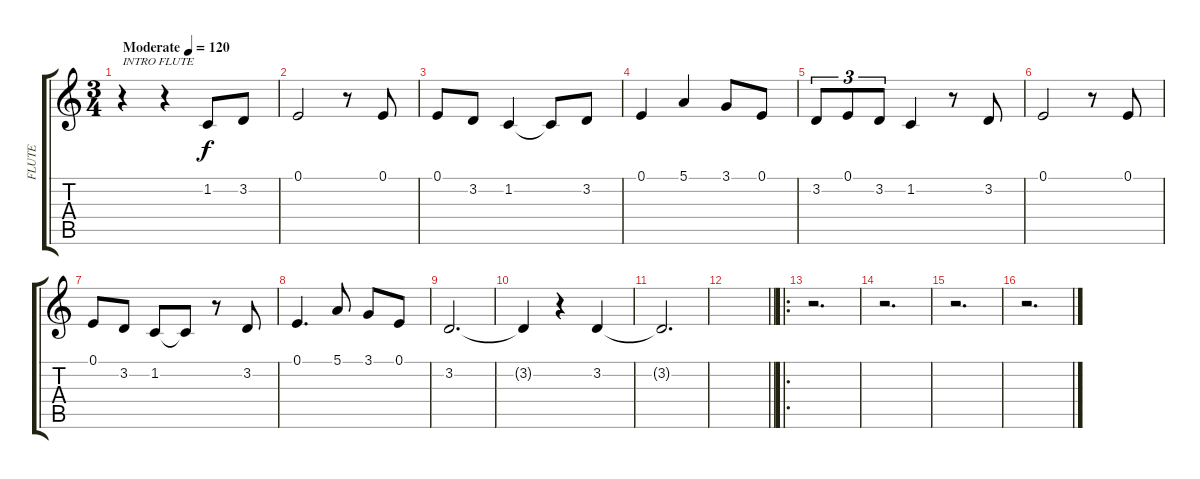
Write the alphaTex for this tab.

\track ("FLUTE" "FLUTE") {instrument piccolo}
\staff {score tabs}
\tuning (E4 B3 G3 D3 A2 E2) {hide}
\ts (3 4)
\tempo (120 "Moderate")
\clef g2
\ks c
r.4{txt "INTRO FLUTE" dy f instrument piccolo} r.4 1.2.8 3.2.8 |
0.1.2 r.8 0.1.8 |
0.1.8 3.2.8 1.2.4 1.2{t}.8 3.2.8 |
0.1.4 5.1.4 3.1.8 0.1.8 |
3.2.8{tu (3 2)} 0.1.8{tu (3 2)} 3.2.8{tu (3 2)} 1.2.4 r.8 3.2.8 |
0.1.2 r.8 0.1.8 |
0.1.8 3.2.8 1.2.8 1.2{t}.8 r.8 3.2.8 |
0.1.4{d} 5.1.8 3.1.8 0.1.8 |
3.2.2{d} |
3.2{t}.4 r.4 3.2.4 |
3.2{t}.2{d} |
\barLineRight lightlight
|
\ro
r.2{d} |
r.2{d} |
r.2{d} |
r.2{d}
